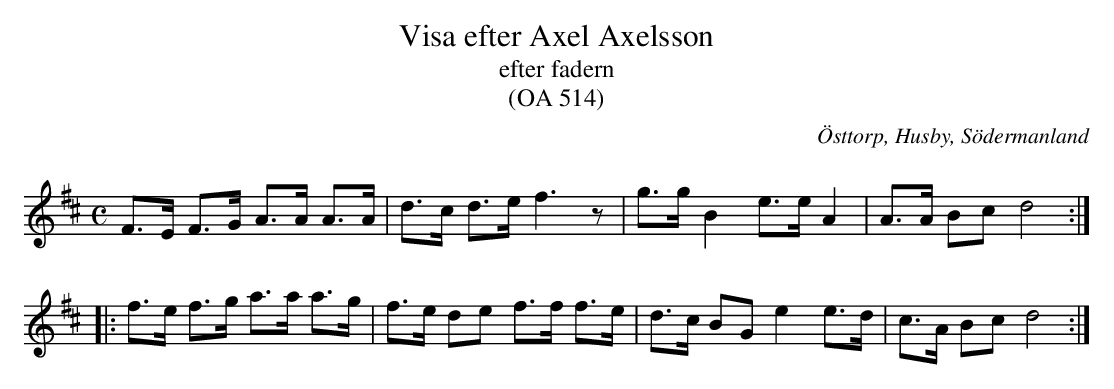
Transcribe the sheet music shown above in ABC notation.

X:1
T:Visa efter Axel Axelsson
T:efter fadern
T:(OA 514)
O:Östtorp, Husby, Södermanland
M:C
L:1/4
Q:140
K:D
"^\n" F/>E/ F/>G/ A/>A/ A/>A/ | d/>c/ d/>e/ f3/2 z/ | g/>g/ B e/>e/ A | A/>A/ B/c/ d2 ::
f/>e/ f/>g/ a/>a/ a/>g/ | f/>e/ d/e/ f/>f/ f/>e/ | d/>c/ B/G/ e e/>d/ | c/>A/ B/c/ d2 :|
